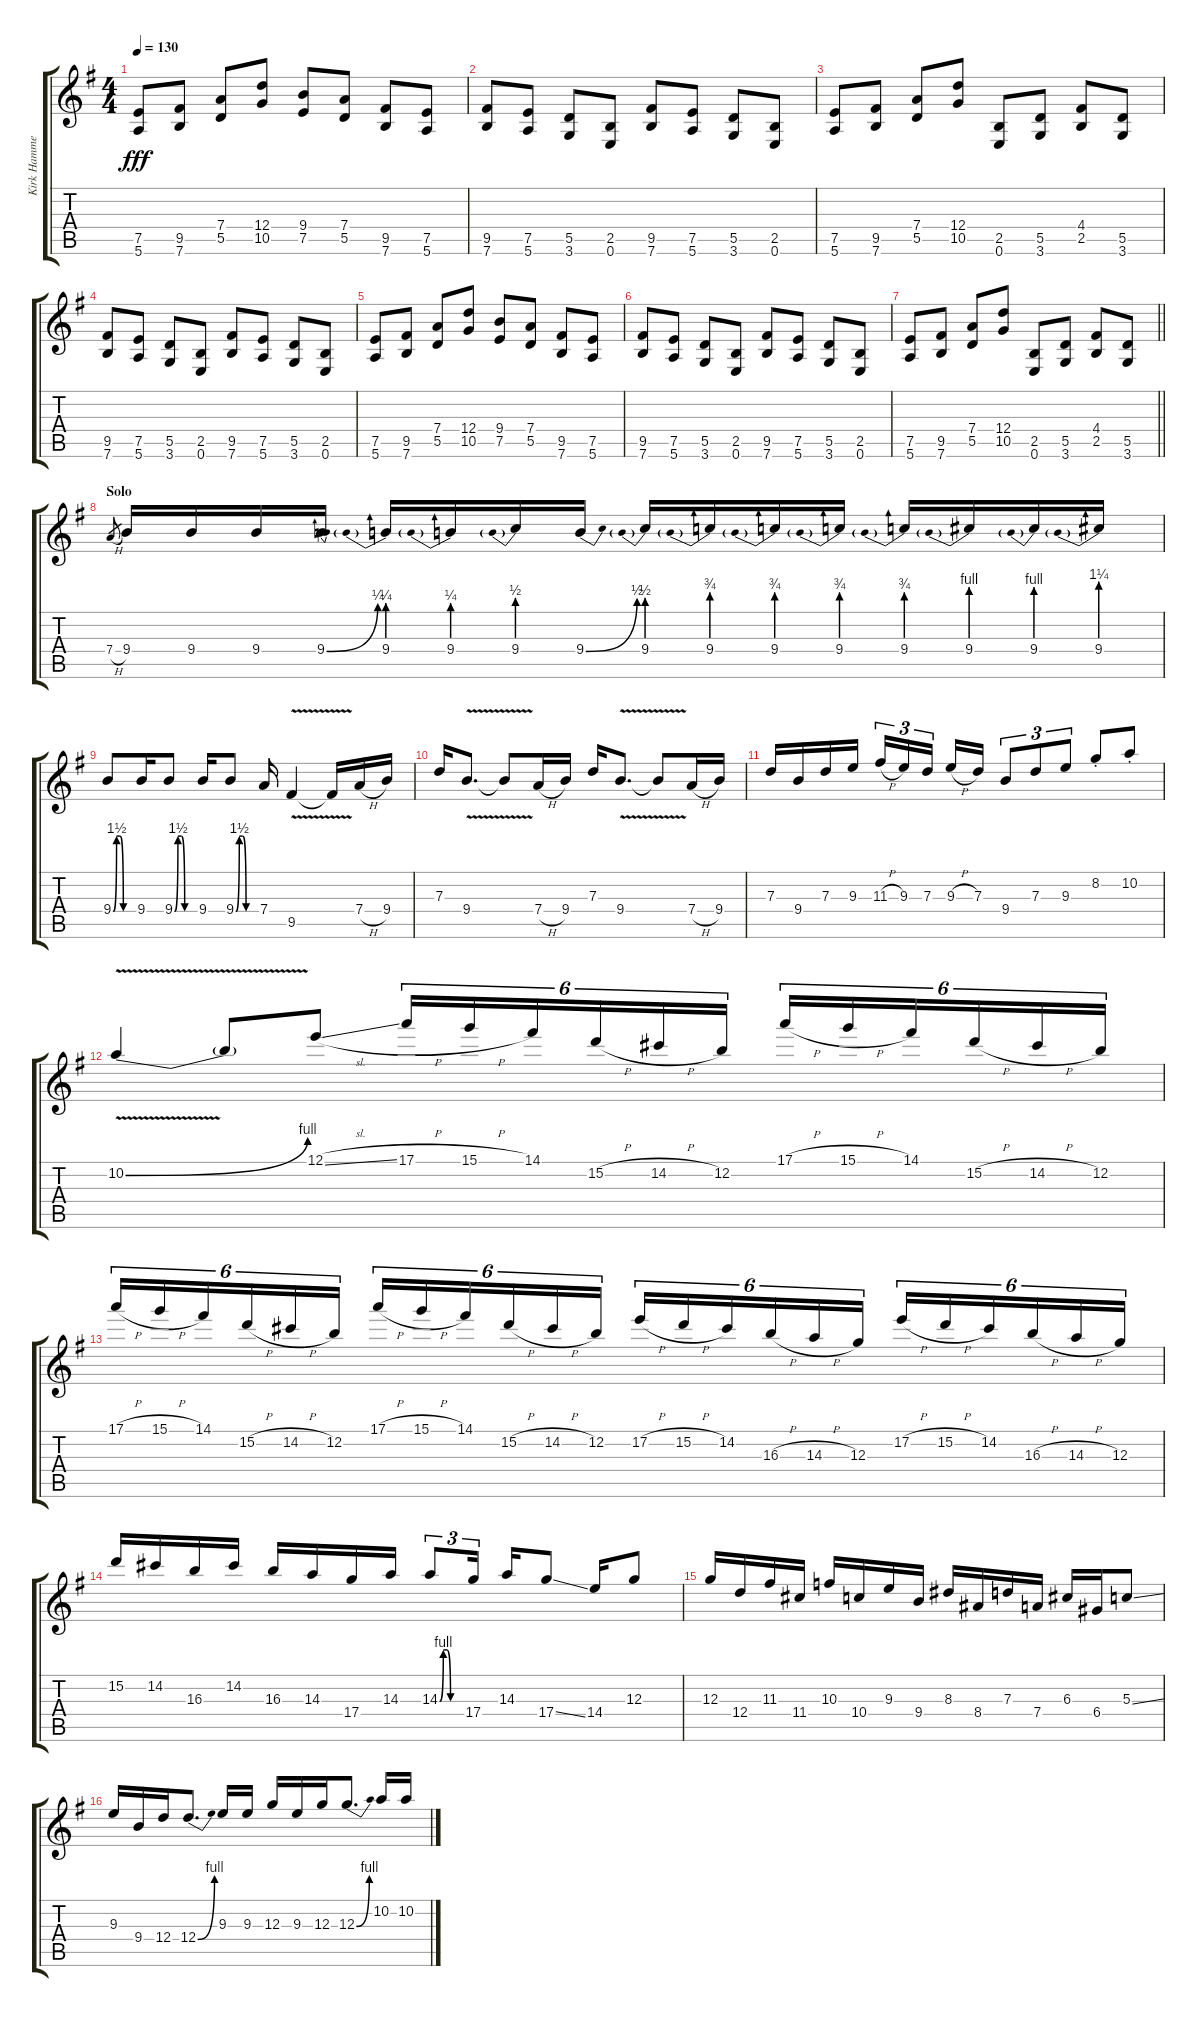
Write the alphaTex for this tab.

\track ("Kirk Hammet" "Kirk Hamme") {instrument distortionguitar}
\staff {score tabs}
\tuning (E4 B3 G3 D3 A2 E2) {hide}
\ts (4 4)
\tempo 130
\clef g2
\ks eminor
(7.5 5.6).8{dy fff} (9.5 7.6).8 (7.4 5.5).8 (12.4 10.5).8 (9.4 7.5).8 (7.4 5.5).8 (9.5 7.6).8 (7.5 5.6).8 |
(9.5 7.6).8 (7.5 5.6).8 (5.5 3.6).8 (2.5 0.6).8 (9.5 7.6).8 (7.5 5.6).8 (5.5 3.6).8 (2.5 0.6).8 |
(7.5 5.6).8 (9.5 7.6).8 (7.4 5.5).8 (12.4 10.5).8 (2.5 0.6).8 (5.5 3.6).8 (4.4 2.5).8 (5.5 3.6).8 |
(9.5 7.6).8 (7.5 5.6).8 (5.5 3.6).8 (2.5 0.6).8 (9.5 7.6).8 (7.5 5.6).8 (5.5 3.6).8 (2.5 0.6).8 |
(7.5 5.6).8 (9.5 7.6).8 (7.4 5.5).8 (12.4 10.5).8 (9.4 7.5).8 (7.4 5.5).8 (9.5 7.6).8 (7.5 5.6).8 |
(9.5 7.6).8 (7.5 5.6).8 (5.5 3.6).8 (2.5 0.6).8 (9.5 7.6).8 (7.5 5.6).8 (5.5 3.6).8 (2.5 0.6).8 |
\barLineRight lightlight
(7.5 5.6).8 (9.5 7.6).8 (7.4 5.5).8 (12.4 10.5).8 (2.5 0.6).8 (5.5 3.6).8 (4.4 2.5).8 (5.5 3.6).8 |
\section ("" "Solo")
7.4{h}.8{gr} 9.4.16{balance 8 beam Up} 9.4.16{beam Up} 9.4.16{beam Up} 9.4{be (bend 0 0 60 1)}.16{beam Up} 9.4{be (prebend 0 1 60 1)}.16{beam Up} 9.4{be (prebend 0 1 60 1)}.16{beam Up} 9.4{be (prebend 0 2 60 2)}.16{beam Up} 9.4{be (bend 0 0 60 2)}.16{beam Up} 9.4{be (prebend 0 2 60 2)}.16{beam Up} 9.4{be (prebend 0 3 60 3)}.16{beam Up} 9.4{be (prebend 0 3 60 3)}.16{beam Up} 9.4{be (prebend 0 3 60 3)}.16{beam Up} 9.4{be (prebend 0 3 60 3)}.16{beam Up} 9.4{be (prebend 0 4 60 4)}.16{beam Up} 9.4{be (prebend 0 4 60 4)}.16{beam Up} 9.4{be (prebend 0 5 60 5)}.16{beam Up} |
9.4{be (custom 0 0 10 6 20 6 30 0 60 0)}.8{beam Up} 9.4.16{beam Up} 9.4{be (custom 0 0 10 6 20 6 30 0 60 0)}.8{beam Up} 9.4.16{beam Up} 9.4{be (custom 0 0 10 6 20 6 30 0 60 0)}.8{beam Up} 7.4.16 9.5{v}.4 9.5{t}.16 7.4{h}.16 9.4.16 |
7.3.16{beam Up} 9.4{v}.8{d beam Up} 9.4{t}.8{beam Up} 7.4{h}.16{beam Up} 9.4.16{beam Up} 7.3.16{beam Up} 9.4{v}.8{d beam Up} 9.4{t}.8{beam Up} 7.4{h}.16{beam Up} 9.4.16{beam Up} |
7.3.16{beam Up} 9.4.16{beam Up} 7.3.16{beam Up} 9.3.16{beam Up} 11.3{h}.16{tu (3 2) beam Up} 9.3.16{tu (3 2) beam Up} 7.3.16{tu (3 2) beam Up beam splitsecondary} 9.3{h}.16{beam Up} 7.3.16{beam Up} 9.4.8{tu (3 2) beam Up} 7.3.8{tu (3 2) beam Up} 9.3.8{tu (3 2) beam Up} 8.2{st}.8{beam Up} 10.2{st}.8{beam Up} |
10.2{be (bend 0 0 60 4) v}.4{beam Up} 10.2{t}.8{beam Up} 12.1{sl}.8{beam Up} 17.1{h}.16{tu (6 4) beam Up} 15.1{h}.16{tu (6 4) beam Up} 14.1.16{tu (6 4) beam Up} 15.2{h}.16{tu (6 4) beam Up} 14.2{h}.16{tu (6 4) beam Up} 12.2.16{tu (6 4) beam Up} 17.1{h}.16{tu (6 4) beam Up} 15.1{h}.16{tu (6 4) beam Up} 14.1.16{tu (6 4) beam Up} 15.2{h}.16{tu (6 4) beam Up} 14.2{h}.16{tu (6 4) beam Up} 12.2.16{tu (6 4) beam Up} |
17.1{h}.16{tu (6 4) beam Up} 15.1{h}.16{tu (6 4) beam Up} 14.1.16{tu (6 4) beam Up} 15.2{h}.16{tu (6 4) beam Up} 14.2{h}.16{tu (6 4) beam Up} 12.2.16{tu (6 4) beam Up} 17.1{h}.16{tu (6 4) beam Up} 15.1{h}.16{tu (6 4) beam Up} 14.1.16{tu (6 4) beam Up} 15.2{h}.16{tu (6 4) beam Up} 14.2{h}.16{tu (6 4) beam Up} 12.2.16{tu (6 4) beam Up} 17.2{h}.16{tu (6 4) beam Up} 15.2{h}.16{tu (6 4) beam Up} 14.2.16{tu (6 4) beam Up} 16.3{h}.16{tu (6 4) beam Up} 14.3{h}.16{tu (6 4) beam Up} 12.3.16{tu (6 4) beam Up} 17.2{h}.16{tu (6 4) beam Up} 15.2{h}.16{tu (6 4) beam Up} 14.2.16{tu (6 4) beam Up} 16.3{h}.16{tu (6 4) beam Up} 14.3{h}.16{tu (6 4) beam Up} 12.3.16{tu (6 4) beam Up} |
15.2.16{beam Up} 14.2.16{beam Up} 16.3.16{beam Up} 14.2.16{beam Up} 16.3.16{beam Up} 14.3.16{beam Up} 17.4.16{beam Up} 14.3.16{beam Up} 14.3{be (custom 0 0 10 4 20 4 30 0 60 0)}.8{tu (3 2) beam Up} 17.4.16{tu (3 2) beam Up beam splitsecondary} 14.3.16{beam Up} 17.4{ss}.8{beam Up} 14.4.16{beam Up} 12.3.8{beam Up} |
12.3.16{beam Up} 12.4.16{beam Up} 11.3.16{beam Up} 11.4.16{beam Up} 10.3.16{beam Up} 10.4.16{beam Up} 9.3.16{beam Up} 9.4.16{beam Up} 8.3.16{beam Up} 8.4.16{beam Up} 7.3.16{beam Up} 7.4.16{beam Up} 6.3.16{beam Up} 6.4.16{beam Up} 5.3{ss}.8{beam Up} |
9.3.16{beam Up} 9.4.16{beam Up} 12.4.16{beam Up} 12.4{be (bend 0 0 60 4)}.8{d beam Up} 9.3.16{beam Up} 9.3.16{beam Up} 12.3.16{beam Up} 9.3.16{beam Up} 12.3.16{beam Up} 12.3{be (bend 0 0 60 4)}.8{d beam Up} 10.2.16{beam Up} 10.2.16{beam Up}
